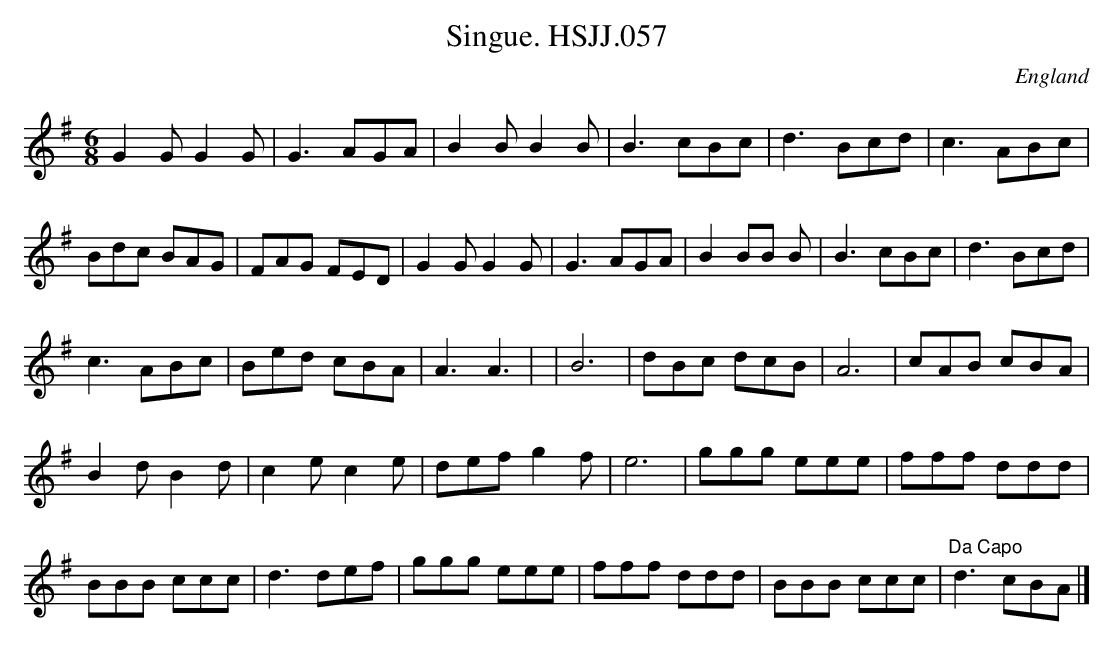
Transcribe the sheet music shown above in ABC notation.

X:1
T:Singue. HSJJ.057
M:6/8
L:1/8
O:England
K:G
G2GG2G|G3AGA|B2BB2B|B3cBc|d3Bcd|c3ABc|!Bdc BAG|FAG FED|G2GG2G|G3AGA|B2BB
2B|B3cBc|d3Bcd|!c3ABc|Bed cBA|A3A3|
|B6|dBc dcB|A6|cAB cBA|!B2dB2d|c2ec2e|def g2f|e6|ggg eee|fff ddd|!
BBB ccc|d3def|ggg eee|fff ddd|BBB ccc|"Da Capo"d3cBA|]
